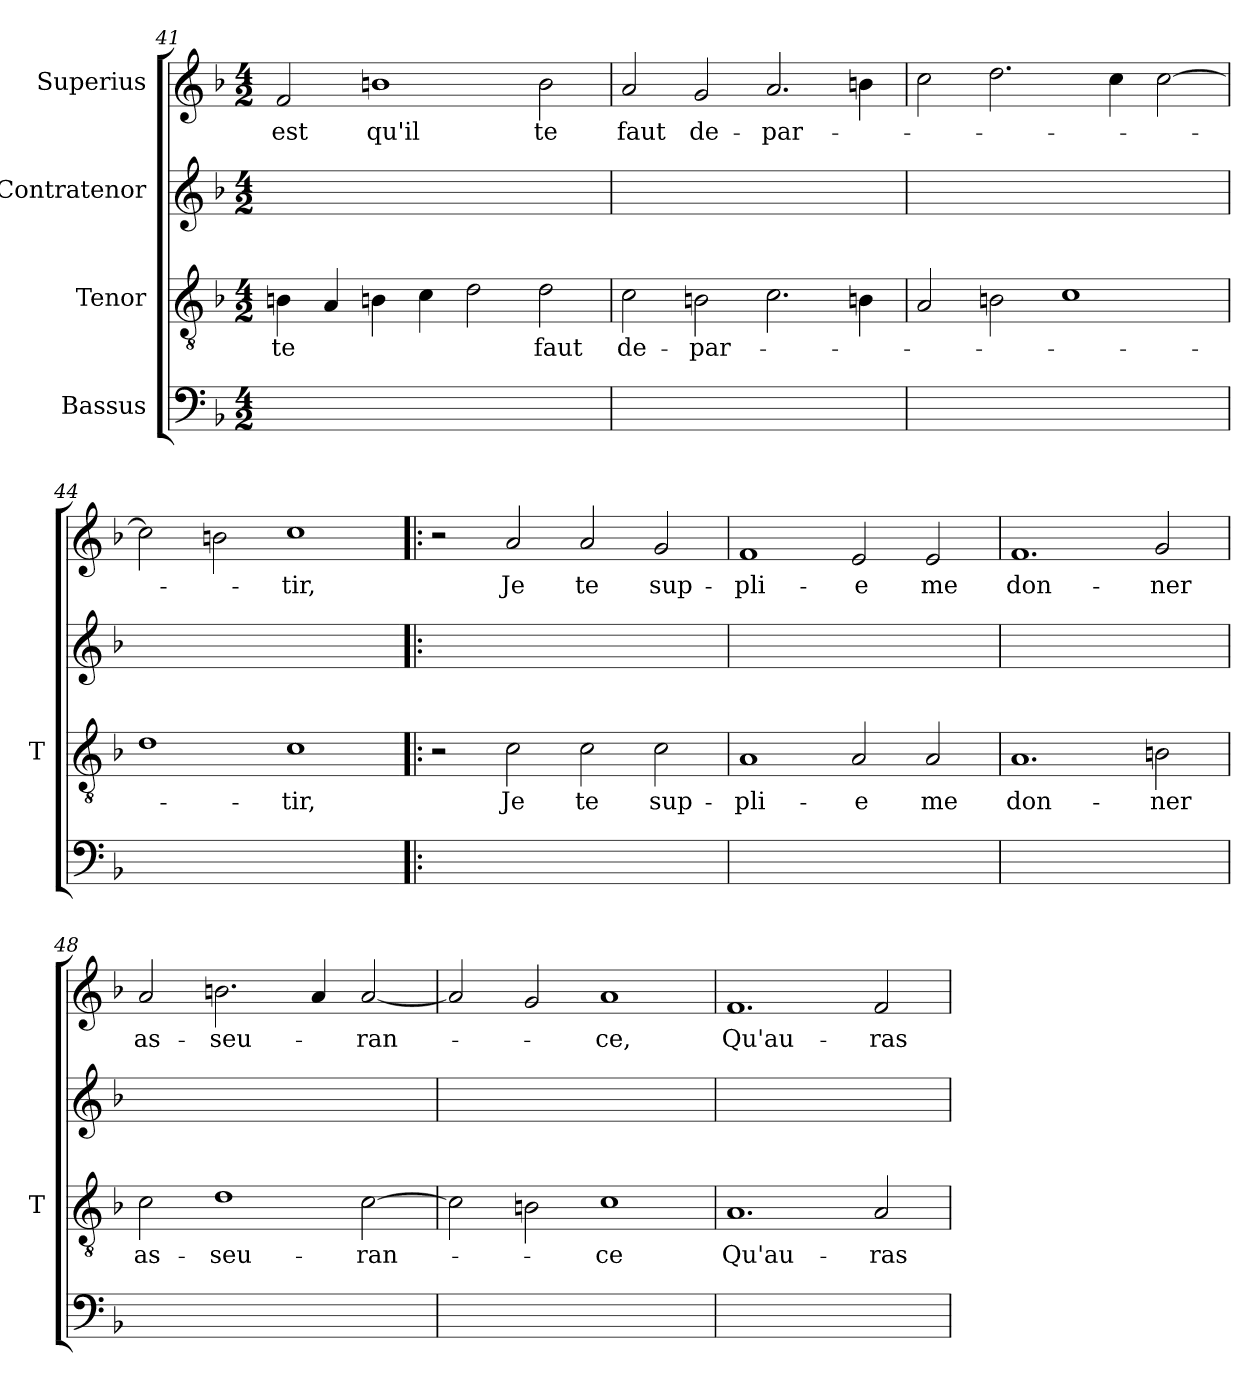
**kern	**kern	**text	**kern	**kern	**text
*part4	*part3	*part3	*part2	*part1	*part1
*staff4	*staff3	*staff3	*staff2	*staff1	*staff1
*I"Bassus	*I"Tenor	*	*I"Contratenor	*I"Superius	*
*	*I'T	*	*	*	*
*clefF4	*clefGv2	*	*clefG2	*clefG2	*
*k[b-]	*k[b-]	*	*k[b-]	*k[b-]	*
*M4/2	*M4/2	*	*M4/2	*M4/2	*
=41	=41	=41	=41	=41	=41
0ryy	4Bn	-te	0ryy	2f	-est
.	4A	.	.	.	.
.	4Bn	.	.	1b	-qu'il
.	4c	.	.	.	.
.	2d	.	.	.	.
.	2d	-faut	.	2b	-te
=42	=42	=42	=42	=42	=42
0ryy	2c	de-	0ryy	2a	-faut
.	2Bn	par-	.	2g	de-
.	2.c	.	.	2.a	par-
.	4Bn	.	.	4b	.
=43	=43	=43	=43	=43	=43
0ryy	2A	.	0ryy	2cc	.
.	2Bn	.	.	2.dd	.
.	1c	.	.	.	.
.	.	.	.	4cc	.
.	.	.	.	[2cc	.
=44	=44	=44	=44	=44	=44
0ryy	1d	.	0ryy	2cc]	.
.	.	.	.	2bn	.
.	1c	-tir,	.	1cc	-tir,
=45!|:	=45!|:	=45!|:	=45!|:	=45!|:	=45!|:
0ryy	2r	.	0ryy	2r	.
.	2c	-Je	.	2a	-Je
.	2c	-te	.	2a	-te
.	2c	sup-	.	2g	sup-
=46	=46	=46	=46	=46	=46
0ryy	1A	pli-	0ryy	1f	pli-
.	2A	-e	.	2e	-e
.	2A	-me	.	2e	-me
=47	=47	=47	=47	=47	=47
0ryy	1.A	don-	0ryy	1.f	don-
.	2Bn	-ner	.	2g	-ner
=48	=48	=48	=48	=48	=48
0ryy	2c	as-	0ryy	2a	as-
.	1d	seu-	.	2.b	seu-
.	.	.	.	4a	.
.	[2c	ran-	.	[2a	ran-
=49	=49	=49	=49	=49	=49
0ryy	2c]	.	0ryy	2a]	.
.	2Bn	.	.	2g	.
.	1c	-ce	.	1a	-ce,
=50	=50	=50	=50	=50	=50
0ryy	1.A	Qu'au-	0ryy	1.f	Qu'au-
.	2A	-ras	.	2f	-ras
=	=	=	=	=	=
*-	*-	*-	*-	*-	*-
